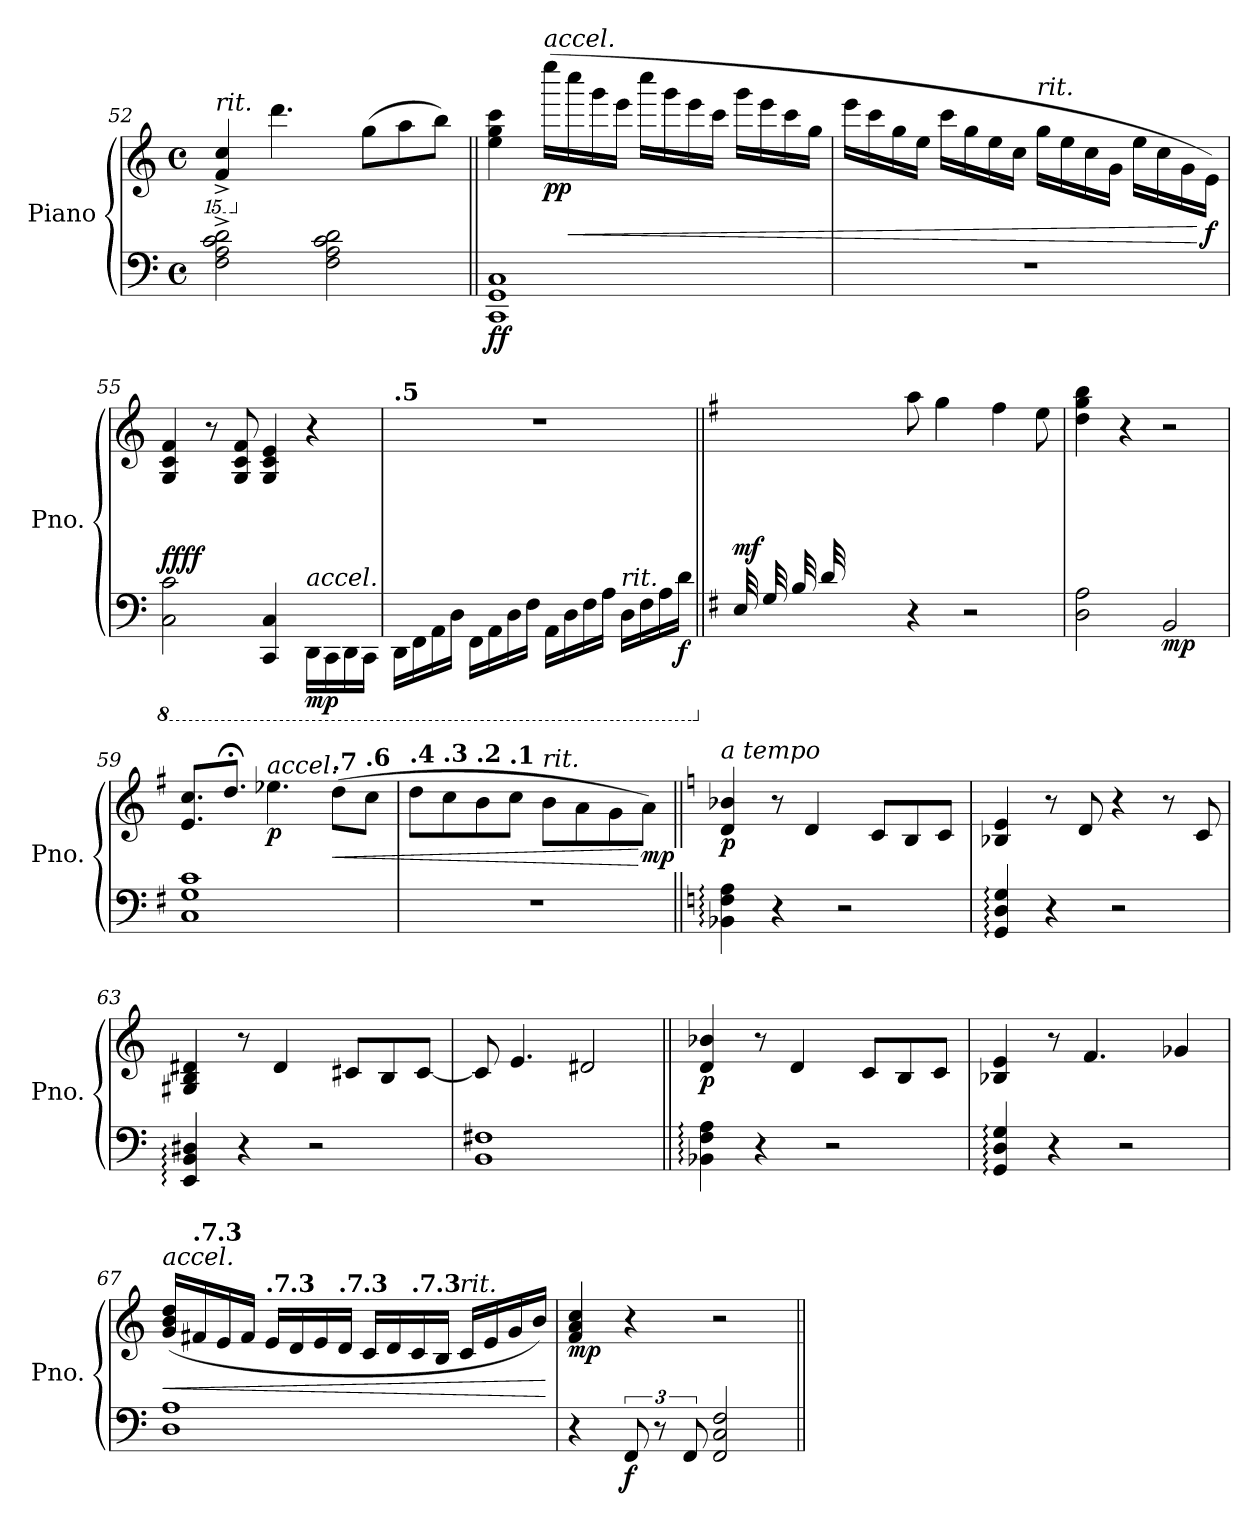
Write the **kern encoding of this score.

**kern	**kern	**dynam
*part1	*part1	*part1
*staff2	*staff1	*staff1/2
*I"Piano	*	*
*I'Pno.	*	*
*clefF4	*clefG2	*
*k[]	*k[]	*
*M4/4	*M4/4	*
*met(c)	*met(c)	*
*MM100	*MM100	*
*	*15ba	*
=52	=52	=52
!	!LO:TX:a:i:t=rit.	!
2F\^ 2A\^ 2c\^ 2d\^	4FF/^ 4C/^	.
*	*X15ba	*
*	*MM90	*
.	4.ddd\	.
2F\ 2A\ 2c\ 2d\	.	.
*	*MM75	*
.	(8gg\L	.
*	*MM70	*
.	8aa\	.
*	*MM65	*
.	8bb\J)	.
!!LO:LB:g=z
=53||	=53||	=53||
*	*MM60	*
!	!	!LO:DY:b=2
!	!	!LO:DY:n=1:b
1CC 1GG 1C	4ee\ 4gg\ 4ccc\	f f
*	*MM60	*
!	!LO:TX:a:i:t=accel.	!
!	!	!LO:DY:n=2:b
.	(16eeee\LL	pp
*	*MM64	*
!	!	!LO:HP:b
.	16cccc\	<
*	*MM68	*
.	16ggg\	.
*	*MM72	*
.	16eee\JJ	.
*	*MM76	*
.	16cccc\LL	.
*	*MM80	*
.	16ggg\	.
*	*MM84	*
.	16eee\	.
*	*MM88	*
.	16ccc\JJ	.
*	*MM92	*
.	16ggg\LL	.
*	*MM96	*
.	16eee\	.
*	*MM100	*
.	16ccc\	.
*	*MM104	*
.	16gg\JJ	.
=54	=54	=54
*	*MM108	*
1r	16eee\LL	.
*	*MM112	*
.	16ccc\	.
*	*MM116	*
.	16gg\	.
*	*MM120	*
.	16ee\JJ	.
*	*MM124	*
.	16ccc\LL	.
*	*MM128	*
.	16gg\	.
*	*MM132	*
.	16ee\	.
*	*MM136	*
.	16cc\JJ	.
*	*MM140	*
!	!LO:TX:a:i:t=rit.	!
.	16gg\LL	.
*	*MM130	*
.	16ee\	.
*	*MM120	*
.	16cc\	.
*	*MM110	*
.	16g\JJ	.
*	*MM100	*
.	16ee\LL	.
*	*MM90	*
.	16cc\	.
*	*MM80	*
.	16g\	.
*	*MM70	*
!	!	!LO:DY:n=1:b
.	16e\JJ)	[ f
!!LO:LB:g=z
=55	=55	=55
*8ba	*	*
*	*MM60	*
!	!	!LO:DY:b=2
!	!	!LO:DY:n=1:a=2
2CC\ 2C\	4G/ 4c/ 4f/	ff ff
.	8r	.
.	8G/ 8c/ 8f/	.
4CCC/ 4CC/	4G/ 4c/ 4e/	.
*	*MM60	*
!LO:TX:a:i:t=accel.	!	!
!	!	!LO:DY:n=2:b=2
16DDD\LL	4r	mp
16CCC\	.	.
16DDD\	.	.
16CCC\JJ	.	.
=56	=56	=56
*	*MM76	*
!	!LO:TX:a:B:t=.5	!
16DDD\LL	1r	.
16FFF\	.	.
16AAA\	.	.
16DD\JJ	.	.
16FFF\LL	.	.
16AAA\	.	.
16DD\	.	.
16FF\JJ	.	.
16AAA\LL	.	.
16DD\	.	.
16FF\	.	.
16AA\JJ	.	.
!LO:TX:a:i:t=rit.	!	!
16DD\LL	.	.
16FF\	.	.
16AA\	.	.
!	!	!LO:DY:b=2
16D\JJ	.	f
=57||	=57||	=57||
*k[f#]	*k[f#]	*
*X8ba	*	*
*	*MM60	*
*	*^	*
!	!	!	!LO:DY:a=2
(32E/LLL	4ryy	8ryy	mf
32G/	.	.	.
32B/	.	.	.
32d/	.	.	.
8ryy	.	32f#\	.
.	.	32b\	.
.	.	32ee\	.
.	.	32gg\JJJ)	.
4r	8aa\	2.ryy	.
.	4gg\	.	.
2r	.	.	.
.	4ff#\	.	.
.	8ee\	.	.
*	*v	*v	*
=58	=58	=58
2D\ 2A\	4dd\ 4gg\ 4bb\	.
.	4r	.
!	!	!LO:DY:b=2
2BB/	2r	mp
!!LO:LB:g=z
=59	=59	=59
1C 1G 1c	8.e/ 8.cc/L	.
.	8.dd;</J	.
*	*MM60	*
!	!LO:TX:a:i:t=accel.	!
!	!	!LO:DY:b
.	4.ee-X\	p
*	*MM86	*
!	!LO:TX:a:B:t=.7	!
!	!	!LO:HP:b
.	(8dd\L	<
*	*MM95	*
!	!LO:TX:a:B:t=.6	!
.	8cc\J	.
=60	=60	=60
*	*MM104	*
!	!LO:TX:a:B:t=.4	!
1r	8dd\L	.
*	*MM113	*
!	!LO:TX:a:B:t=.3	!
.	8cc\	.
*	*MM122	*
!	!LO:TX:a:B:t=.2	!
.	8b\	.
*	*MM131	*
!	!LO:TX:a:B:t=.1	!
.	8cc\J	.
*	*MM140	*
!	!LO:TX:a:i:t=rit.	!
.	8b\L	.
*	*MM120	*
.	8a\	.
*	*MM100	*
.	8g\	.
*	*MM80	*
!	!	!LO:DY:n=1:b
.	8a\J)	[ mp
=61||	=61||	=61||
*k[]	*k[]	*
*	*MM60	*
!	!LO:TX:a:i:t=a tempo	!
!	!	!LO:DY:b
4BB-X\: 4F\: 4A\:	4d/ 4b-X/	p
4r	8r	.
.	4d/	.
2r	.	.
.	8c/L	.
.	8B/	.
.	8c/J	.
=62	=62	=62
4GG/: 4D/: 4G/:	4B-X/ 4e/	.
4r	8r	.
.	8d/	.
2r	4r	.
.	8r	.
.	8c/	.
=63	=63	=63
4EE/: 4BB/: 4D#X/:	4G#X/ 4B/ 4d#X/	.
4r	8r	.
.	4d#/	.
2r	.	.
.	8c#X/L	.
.	8B/	.
.	[8c#/J	.
=64	=64	=64
1BB 1F#X	8c#/]	.
.	4.e/	.
.	2d#X/	.
!!LO:PB:g=z
=65||	=65||	=65||
!	!	!LO:DY:b
4BB-X\: 4F\: 4A\:	4d/ 4b-X/	p
4r	8r	.
.	4d/	.
2r	.	.
.	8c/L	.
.	8B/	.
.	8c/J	.
=66	=66	=66
4GG/: 4D/: 4G/:	4B-X/ 4e/	.
4r	8r	.
.	4.f/	.
2r	.	.
.	4g-X/	.
=67	=67	=67
*	*MM60	*
!	!LO:TX:a:i:t=accel.	!
!	!	!LO:HP:b
1D 1A	(16g/ 16b/ 16dd/LL	<
*	*MM66	*
!	!LO:TX:a:B:t=.7	!
.	16f#X/	.
*	*MM73	*
!	!LO:TX:a:B:t=.3	!
.	16e/	.
*	*MM80	*
.	16f#/JJ	.
*	*MM86	*
!	!LO:TX:a:B:t=.7	!
.	16e/LL	.
*	*MM93	*
!	!LO:TX:a:B:t=.3	!
.	16d/	.
*	*MM100	*
.	16e/	.
*	*MM106	*
!	!LO:TX:a:B:t=.7	!
.	16d/JJ	.
*	*MM113	*
!	!LO:TX:a:B:t=.3	!
.	16c/LL	.
*	*MM120	*
.	16d/	.
*	*MM126	*
!	!LO:TX:a:B:t=.7	!
.	16c/	.
*	*MM133	*
!	!LO:TX:a:B:t=.3	!
.	16B/JJ	.
*	*MM140	*
!	!LO:TX:a:i:t=rit.	!
.	16c/LL	.
*	*MM130	*
.	16e/	.
*	*MM120	*
.	16g/	.
*	*MM110	*
.	16b/JJ)	.
.	.	[
=68	=68	=68
*	*MM100	*
!	!	!LO:DY:b
4r	4f/ 4a/ 4cc/	mp
!	!	!LO:DY:b=2
12FF/	4r	f
12r	.	.
12FF/	.	.
2FF/ 2C/ 2F/	2r	.
=||	=||	=||
*-	*-	*-
